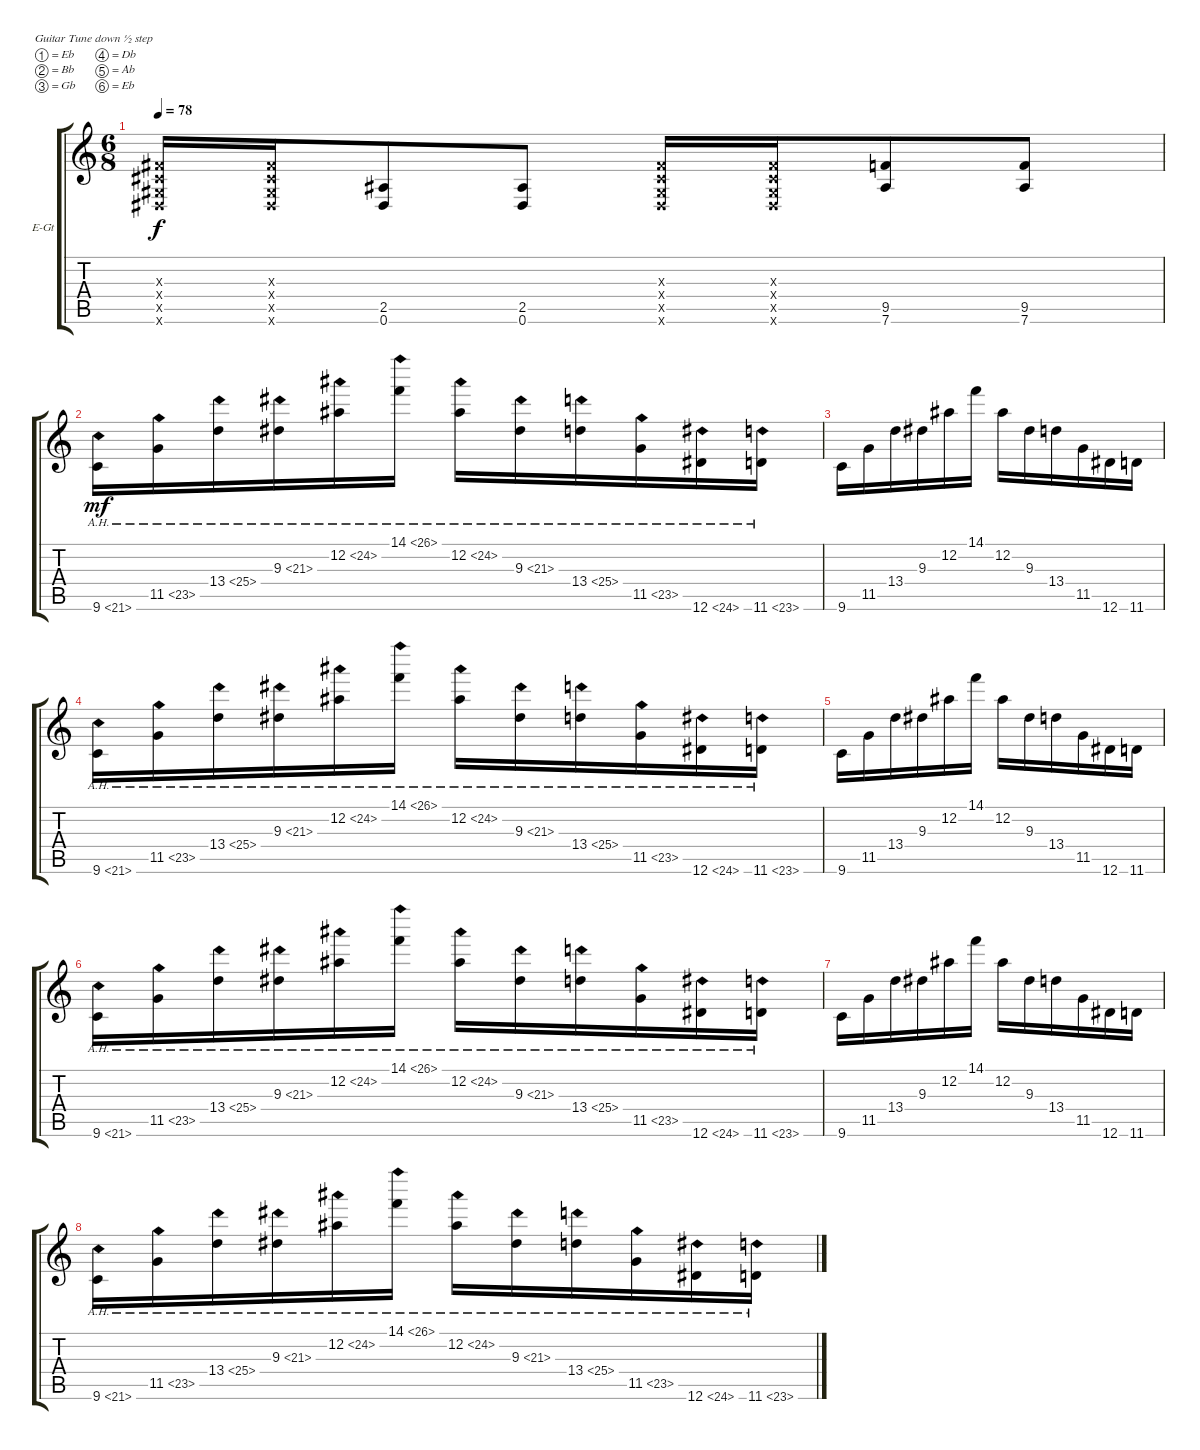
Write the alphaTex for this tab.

\defaultSystemsLayout 4
\bracketExtendMode groupsimilarinstruments
\firstSystemTrackNameOrientation horizontal
\otherSystemsTrackNameOrientation horizontal
\track ("Guitar Dist. Lead" "E-Gt") {instrument distortionguitar}
\staff {score tabs}
\tuning (Eb4 Bb3 Gb3 Db3 Ab2 Eb2)
\ts (6 8)
\tempo 78
\clef g2
\ks c
(0.3{x} 0.4{x} 0.5{x} 0.6{x}).16{dy f} (0.3{x} 0.4{x} 0.5{x} 0.6{x}).16 (2.5 0.6).8 (2.5 0.6).8 (0.3{x} 0.4{x} 0.5{x} 0.6{x}).16 (0.3{x} 0.4{x} 0.5{x} 0.6{x}).16 (9.5 7.6).8 (9.5 7.6).8 |
9.6{ah 12}.16{dy mf} 11.5{ah 12}.16 13.4{ah 12}.16 9.3{ah 12}.16 12.2{ah 12}.16 14.1{ah 12}.16 12.2{ah 12}.16 9.3{ah 12}.16 13.4{ah 12}.16 11.5{ah 12}.16 12.6{ah 12}.16 11.6{ah 12}.16 |
9.6.16 11.5.16 13.4.16 9.3.16 12.2.16 14.1.16 12.2.16 9.3.16 13.4.16 11.5.16 12.6.16 11.6.16 |
9.6{ah 12}.16 11.5{ah 12}.16 13.4{ah 12}.16 9.3{ah 12}.16 12.2{ah 12}.16 14.1{ah 12}.16 12.2{ah 12}.16 9.3{ah 12}.16 13.4{ah 12}.16 11.5{ah 12}.16 12.6{ah 12}.16 11.6{ah 12}.16 |
9.6.16 11.5.16 13.4.16 9.3.16 12.2.16 14.1.16 12.2.16 9.3.16 13.4.16 11.5.16 12.6.16 11.6.16 |
9.6{ah 12}.16 11.5{ah 12}.16 13.4{ah 12}.16 9.3{ah 12}.16 12.2{ah 12}.16 14.1{ah 12}.16 12.2{ah 12}.16 9.3{ah 12}.16 13.4{ah 12}.16 11.5{ah 12}.16 12.6{ah 12}.16 11.6{ah 12}.16 |
9.6.16 11.5.16 13.4.16 9.3.16 12.2.16 14.1.16 12.2.16 9.3.16 13.4.16 11.5.16 12.6.16 11.6.16 |
9.6{ah 12}.16 11.5{ah 12}.16 13.4{ah 12}.16 9.3{ah 12}.16 12.2{ah 12}.16 14.1{ah 12}.16 12.2{ah 12}.16 9.3{ah 12}.16 13.4{ah 12}.16 11.5{ah 12}.16 12.6{ah 12}.16 11.6{ah 12}.16
